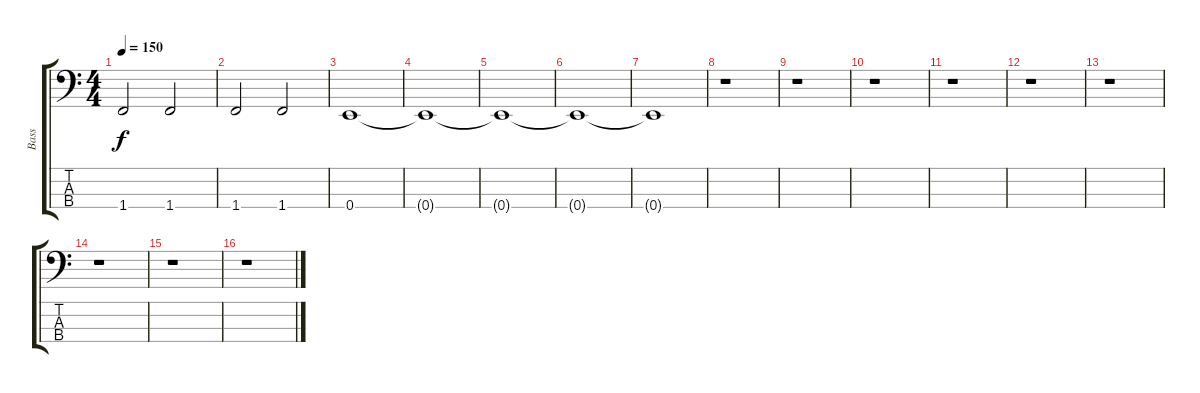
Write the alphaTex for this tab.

\track ("Bass" "Bass") {instrument fretlessbass}
\staff {score tabs}
\tuning (G2 D2 A1 E1) {hide}
\ts (4 4)
\tempo 150
\clef f4
\ks c
1.4.2{dy f} 1.4.2 |
1.4.2 1.4.2 |
0.4.1{volume 12} |
0.4{t}.1 |
0.4{t}.1 |
0.4{t}.1 |
0.4{t}.1 |
r.1 |
r.1 |
r.1 |
r.1 |
r.1 |
r.1 |
r.1 |
r.1 |
r.1
